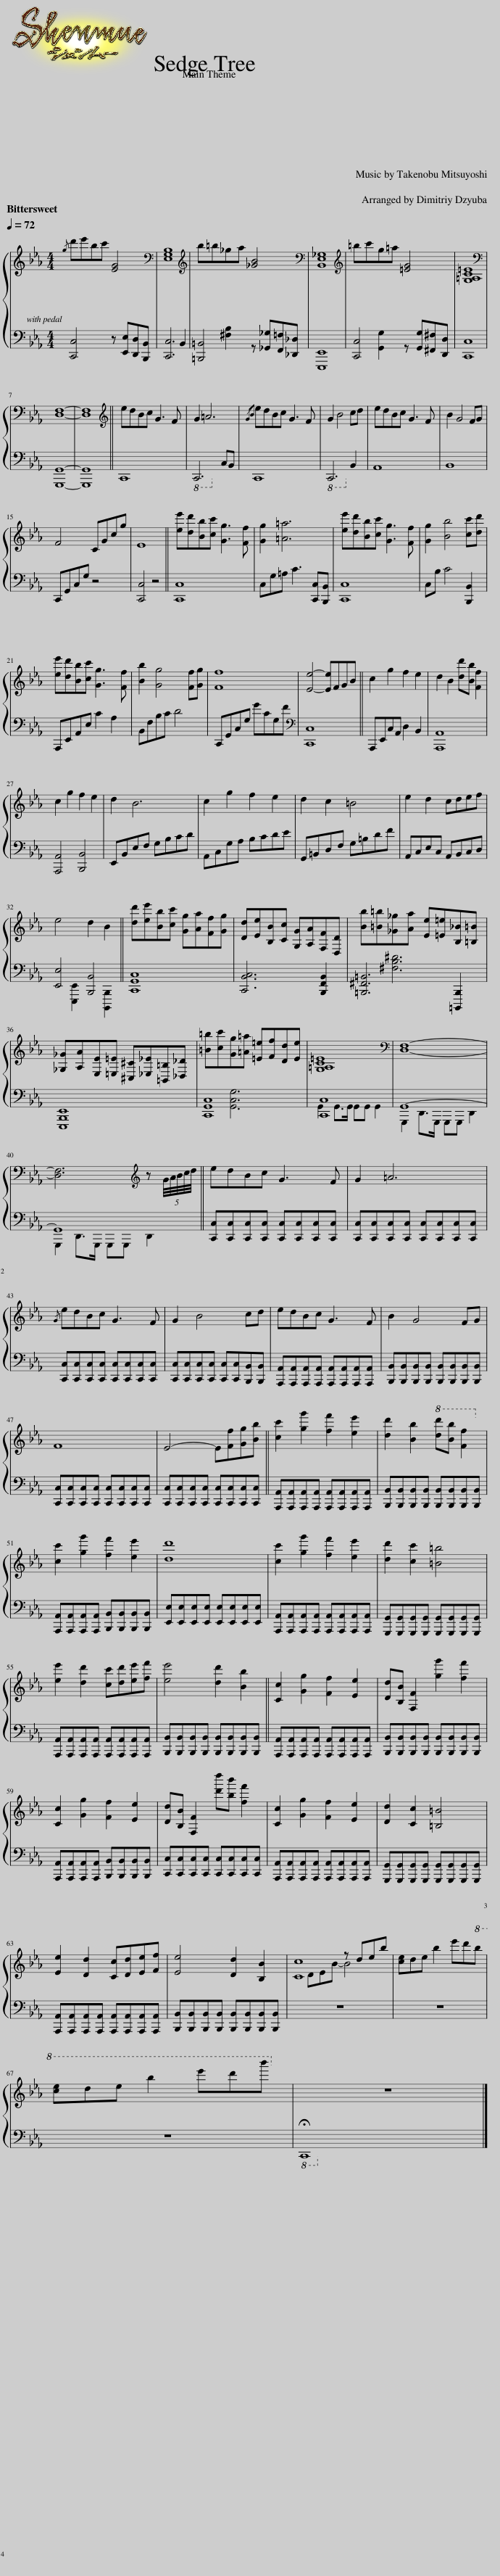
X:1
%%score { ( 1 4 5 ) | ( 2 3 ) }
L:1/8
Q:1/4=72
M:4/4
I:linebreak $
K:Eb
V:1 treble
V:4 treble
V:5 treble
V:2 bass
V:3 bass
V:1
{/g} d'e'bc' [EG]4 |[K:bass] [E,G,B,]8 |[K:treble] b=b_ga [_GB]4 |[K:bass] [B,,E,_G,]8 |[K:treble] =bc'g=a [=EG]4 | %5
 [G,=A,C=E]8 |$[K:bass] [D,F,]8- | [D,F,]8 ||[K:treble] edBc G3 F | G2 =A6 | %10
{/GB} edBc G3 F | G2 B4 cd | edBc G3 F | B2 G4 FG |$ F4 CGcg | %15
 E8 || [ee'][dd'][Bb][cc'] [Gg]3 [Ff] | [Gg]2 [=A=a]6 | [ee'][dd'][Bb][cc'] [Gg]3 [Ff] | [Gg]2 [Bb]4 [cc'][dd'] |$ %20
 [ee'][dd'][Bb][cc'] [Gg]3 [Ff] | [Bb]2 [Gg]4 [Ff][Gg] | [Ff]8 | [Ee]4- [Ee]FGB || c2 g2 f2 e2 | %25
 d2 B2 [dd'][Bb] [Ff]2 |$ c2 g2 f2 e2 | d2 B6 | c2 g2 f2 e2 | d2 c2 =B4 | %30
 e2 d2 cdef |$ e4 d2 B2 || [dd'][ee'][Bb][cc'] [Gg][Aa][Ff][Gg] | [Dd][Ee][B,B][Cc] [G,G][A,A][F,F][D,D] | [Bb][=B=b][_G_g][Aa] [Ee][=E=e][B,_B][=B,=B] |$ %35
 [_G,_G][A,A][E,E][=E,=E] [^C,^C][_E,_E][=B,,=B,][_D,_D] | [=B=b][cc'][Gg][=A=a] [=E=e][Ff][Dd][Ee] | [G,=A,C=E]8 |[K:bass] [D,F,]8- |$ [D,F,]6[K:treble] z (5:4:5G/4A/4B/4c/4d/4 || %40
 edBc G3 F | G2 =A6 |${/G} edBc G3 F | G2 B4 cd | edBc G3 F | %45
 B2 G4 FG |$ F8 | E4- E[Ff][Gg][Bb] || [cc']2 [gg']2 [ff']2 [ee']2 | [dd']2 [Bb]2!8va(! [d'd''][bb'] [ff']2!8va)! |$ %50
 [cc']2 [gg']2 [ff']2 [ee']2 | [dd']8 | [cc']2 [gg']2 [ff']2 [ee']2 | [dd']2 [cc']2 [=B=b]4 |$ [ee']2 [dd']2 [cc'][dd'][ee'][ff'] | %55
 [ee']4 [dd']2 [Bb]2 || [Cc]2 [Gg]2 [Ff]2 [Ee]2 | [Dd][B,B] [F,F]2 [gg']2 [ff']2 |$ [Cc]2 [Gg]2 [Ff]2 [Ee]2 | [Dd][B,B] [F,F]2 [d'd''][bb'] [ff']2 | %60
 [Cc]2 [Gg]2 [Ff]2 [Ee]2 | [Dd]2 [Cc]2 [=B,=B]4 |$ [Ee]2 [Dd]2 [Cc][Dd][Ee][Ff] | [Ee]4 [Dd]2 [B,B]2 | [Cc]8 | %65
 [ce]de b2 e'd'!8va(!b' |$ [c'e']d'e' b'2 e''d''b''!8va)! | z8 |] %68
V:2
 [C,,C,]4 z [E,,E,][D,,D,][B,,,B,,] | [C,,C,]6 B,,2 | [=B,,,=B,,]4 z [_G,,_G,][F,,=F,][_D,,_D,] | [E,,,E,,]8 | [C,,C,]4 z [G,,G,][^F,,^F,][D,,D,] | %5
 [C,,C,]8 |$ [G,,,G,,]8- | [G,,,G,,]8 || C,,8 |!8vb(! C,,,6!8vb)! C,B,, | %10
 C,,8 |!8vb(! C,,,6!8vb)! B,,2 | A,,8 | B,,8 |$ C,,G,,C,G, z4 | %15
 [C,,C,]4 z4 || [C,,C,]8 | C,G,=A, C3 [C,,C,][B,,,B,,] | [C,,C,]8 | C,B, C4 [B,,,B,,]2 |$ %20
 A,,,E,,A,,E, C2 A,2 | B,,F,B,C D4 | C,,G,,C,G, GCG,F |[K:bass] [C,,C,]8 || A,,,E,,C,A,, D,2 B,,2 | %25
 [A,,,A,,]8 |$ [A,,,A,,]4 [B,,,B,,]4 | E,,B,,E,F, G,B,CD | A,,C,G,A, B,CDE | G,,=B,,D,F, G,=B,DF | %30
 A,,C,E,C, A,,B,,C,D, |$ [E,,E,]4 [B,,,B,,]4 || [C,,G,,C,]8 | [C,,B,,C,]6 [B,,,F,,B,,]2 | [=B,,,^F,,=B,,]6 [=B,,,,B,,,]2 |$ %35
 [E,,,B,,,E,,]8 | [C,,G,,C,]8 | [C,,C,]8 | G,,8- |$ G,,8 || %40
 [C,,C,][C,,C,][C,,C,][C,,C,] [C,,C,][C,,C,][C,,C,][C,,C,] | [C,,C,][C,,C,][C,,C,][C,,C,] [C,,C,][C,,C,][C,,C,][C,,C,] |$ [C,,C,][C,,C,][C,,C,][C,,C,] [C,,C,][C,,C,][C,,C,][C,,C,] | [C,,C,][C,,C,][C,,C,][C,,C,] [C,,C,][C,,C,][B,,,B,,][B,,,B,,] | [A,,,A,,][A,,,A,,][A,,,A,,][A,,,A,,] [A,,,A,,][A,,,A,,][A,,,A,,][A,,,A,,] | %45
 [B,,,B,,][B,,,B,,][B,,,B,,][B,,,B,,] [B,,,B,,][B,,,B,,][B,,,B,,][B,,,B,,] |$ [C,,C,][C,,C,][C,,C,][C,,C,] [C,,C,][C,,C,][C,,C,][C,,C,] | [C,,C,][C,,C,][C,,C,][C,,C,] [C,,C,][C,,C,][C,,C,][C,,C,] || [A,,,A,,][A,,,A,,][A,,,A,,][A,,,A,,] [A,,,A,,][A,,,A,,][A,,,A,,][A,,,A,,] | [B,,,B,,][B,,,B,,][B,,,B,,][B,,,B,,] [B,,,B,,][B,,,B,,][B,,,B,,][B,,,B,,] |$ %50
 [A,,,A,,][A,,,A,,][A,,,A,,][A,,,A,,] [B,,,B,,][B,,,B,,][B,,,B,,][B,,,B,,] | [E,,E,][E,,E,][E,,E,][E,,E,] [E,,E,][E,,E,][E,,E,][E,,E,] | [A,,,A,,][A,,,A,,][A,,,A,,][A,,,A,,] [A,,,A,,][A,,,A,,][A,,,A,,][A,,,A,,] | [G,,,G,,][G,,,G,,][G,,,G,,][G,,,G,,] [G,,,G,,][G,,,G,,][G,,,G,,][G,,,G,,] |$ [A,,,A,,][A,,,A,,][A,,,A,,][A,,,A,,] [A,,,A,,][A,,,A,,][A,,,A,,][A,,,A,,] | %55
 [B,,,B,,][B,,,B,,][B,,,B,,][B,,,B,,] [B,,,B,,][B,,,B,,][B,,,B,,][B,,,B,,] || [A,,,A,,][A,,,A,,][A,,,A,,][A,,,A,,] [A,,,A,,][A,,,A,,][A,,,A,,][A,,,A,,] | [B,,,B,,][B,,,B,,][B,,,B,,][B,,,B,,] [B,,,B,,][B,,,B,,][B,,,B,,][B,,,B,,] |$ [A,,,A,,][A,,,A,,][A,,,A,,][A,,,A,,] [B,,,B,,][B,,,B,,][B,,,B,,][B,,,B,,] | [C,,C,][C,,C,][C,,C,][C,,C,] [C,,C,][C,,C,][C,,C,][C,,C,] | %60
 [A,,,A,,][A,,,A,,][A,,,A,,][A,,,A,,] [A,,,A,,][A,,,A,,][A,,,A,,][A,,,A,,] | [G,,,G,,][G,,,G,,][G,,,G,,][G,,,G,,] [G,,,G,,][G,,,G,,][G,,,G,,][G,,,G,,] |$ [A,,,A,,][A,,,A,,][A,,,A,,][A,,,A,,] [A,,,A,,][A,,,A,,][A,,,A,,][A,,,A,,] | [B,,,B,,][B,,,B,,][B,,,B,,][B,,,B,,] [B,,,B,,][B,,,B,,][B,,,B,,][B,,,B,,] | z8 | %65
 z8 |$ z8 |!8vb(! !fermata!C,,,8!8vb)! |] %68
V:3
 x8 | x8 | x2 [^F,B,]2 x4 | x8 | x2 [G,,G,]2 x4 | %5
 x8 |$ x8 | x8 || x8 |!8vb(! x6!8vb)! x2 | %10
 x8 |!8vb(! x6!8vb)! x2 | x8 | x8 |$ x8 | %15
 x8 || x8 | x8 | x8 | x8 |$ %20
 x8 | x8 | x8 |[K:bass] x8 || x8 | %25
 x8 |$ x8 | x8 | x8 | x8 | %30
 x8 |$ x2 [E,,,E,,]2 x2 [B,,,,B,,,]2 || x8 | x8 | x2 [^F,B,^D]6 |$ %35
 x8 | x2 [G,,C,G,]6 | G,,2 G,,>G,, G,,G,, G,,2 | G,,,2 D,,>G,,, G,,,G,,, D,,2 |$ G,,,2 D,,>G,,, G,,,G,,, D,,2 || %40
 x8 | x8 |$ x8 | x8 | x8 | %45
 x8 |$ x8 | x8 || x8 | x8 |$ %50
 x8 | x8 | x8 | x8 |$ x8 | %55
 x8 || x8 | x8 |$ x8 | x8 | %60
 x8 | x8 |$ x8 | x8 | x8 | %65
 x8 |$ x8 |!8vb(! x8!8vb)! |] %68
V:4
 x8 |[K:bass] x8 |[K:treble] x8 |[K:bass] x8 |[K:treble] x8 | %5
 x8 |$[K:bass] x8 | x8 ||[K:treble] x8 | x8 | %10
 x8 | x8 | x8 | x8 |$ x8 | %15
 x8 || x8 | x8 | x8 | x8 |$ %20
 x8 | x8 | x8 | x8 || x8 | %25
 x8 |$ x8 | x8 | x8 | x8 | %30
 x8 |$ x8 || x8 | x8 | x8 |$ %35
 x8 | x8 | x8 |[K:bass] x8 |$ x6[K:treble] x2 || %40
 x8 | x8 |$ x8 | x8 | x8 | %45
 x8 |$ x8 | x8 || x8 | x4!8va(! x4!8va)! |$ %50
 x8 | x8 | x8 | x8 |$ x8 | %55
 x8 || x8 | x8 |$ x8 | x8 | %60
 x8 | x8 |$ x8 | x8 | x DEB- B4 | %65
 x7!8va(! x |$ x8!8va)! | x8 |] %68
V:5
 x8 |[K:bass] x8 |[K:treble] x8 |[K:bass] x8 |[K:treble] x8 | %5
 x8 |$[K:bass] x8 | x8 ||[K:treble] x8 | x8 | %10
 x8 | x8 | x8 | x8 |$ x8 | %15
 x8 || x8 | x8 | x8 | x8 |$ %20
 x8 | x8 | x8 | x8 || x8 | %25
 x8 |$ x8 | x8 | x8 | x8 | %30
 x8 |$ x8 || x8 | x8 | x8 |$ %35
 x8 | x8 | x8 |[K:bass] x8 |$ x6[K:treble] x2 || %40
 x8 | x8 |$ x8 | x8 | x8 | %45
 x8 |$ x8 | x8 || x8 | x4!8va(! x4!8va)! |$ %50
 x8 | x8 | x8 | x8 |$ x8 | %55
 x8 || x8 | x8 |$ x8 | x8 | %60
 x8 | x8 |$ x8 | x8 | x4 z deb | %65
 x7!8va(! x |$ x8!8va)! | x8 |] %68
